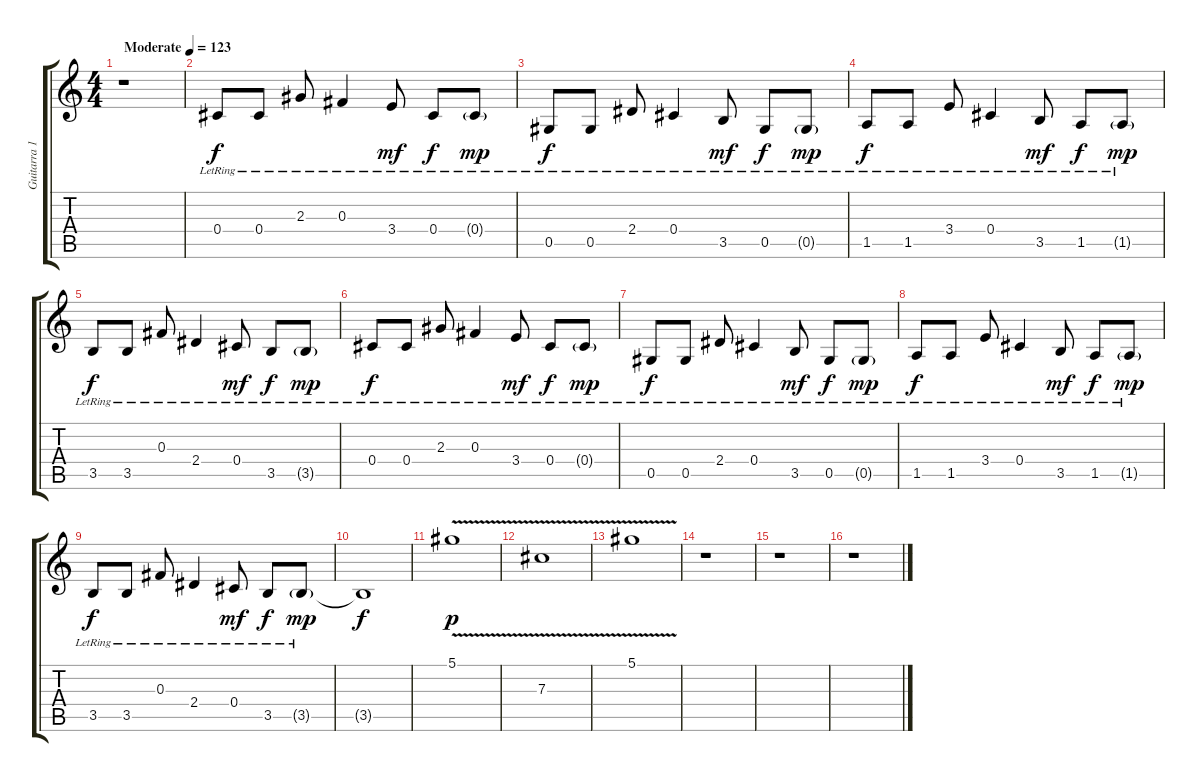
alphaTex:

\track ("Guitarra 1" "Guitarra 1") {instrument electricguitarclean}
\staff {score tabs}
\tuning (Eb4 Bb3 Gb3 Db3 Ab2 Eb2) {hide}
\ts (4 4)
\tempo (123 "Moderate")
\clef g2
\ks c
r.1{dy f instrument electricguitarclean} |
0.4{lr}.8 0.4{lr}.8 2.3{lr}.8 0.3{lr}.4 3.4{lr}.8{dy mf} 0.4{lr}.8{dy f} 0.4{g lr}.8{dy mp} |
0.5{lr}.8{dy f} 0.5{lr}.8 2.4{lr}.8 0.4{lr}.4 3.5{lr}.8{dy mf} 0.5{lr}.8{dy f} 0.5{g lr}.8{dy mp} |
1.5{lr}.8{dy f} 1.5{lr}.8 3.4{lr}.8 0.4{lr}.4 3.5{lr}.8{dy mf} 1.5{lr}.8{dy f} 1.5{g lr}.8{dy mp} |
3.5{lr}.8{dy f} 3.5{lr}.8 0.3{lr}.8 2.4{lr}.4 0.4{lr}.8{dy mf} 3.5{lr}.8{dy f} 3.5{g lr}.8{dy mp} |
0.4{lr}.8{dy f} 0.4{lr}.8 2.3{lr}.8 0.3{lr}.4 3.4{lr}.8{dy mf} 0.4{lr}.8{dy f} 0.4{g lr}.8{dy mp} |
0.5{lr}.8{dy f} 0.5{lr}.8 2.4{lr}.8 0.4{lr}.4 3.5{lr}.8{dy mf} 0.5{lr}.8{dy f} 0.5{g lr}.8{dy mp} |
1.5{lr}.8{dy f} 1.5{lr}.8 3.4{lr}.8 0.4{lr}.4 3.5{lr}.8{dy mf} 1.5{lr}.8{dy f} 1.5{g lr}.8{dy mp} |
3.5{lr}.8{dy f} 3.5{lr}.8 0.3{lr}.8 2.4{lr}.4 0.4{lr}.8{dy mf} 3.5{lr}.8{dy f} 3.5{g lr}.8{dy mp} |
3.5{t}.1{dy f} |
5.1{v}.1{dy p} |
7.3{v}.1 |
5.1{v}.1 |
r.1 |
r.1 |
r.1
